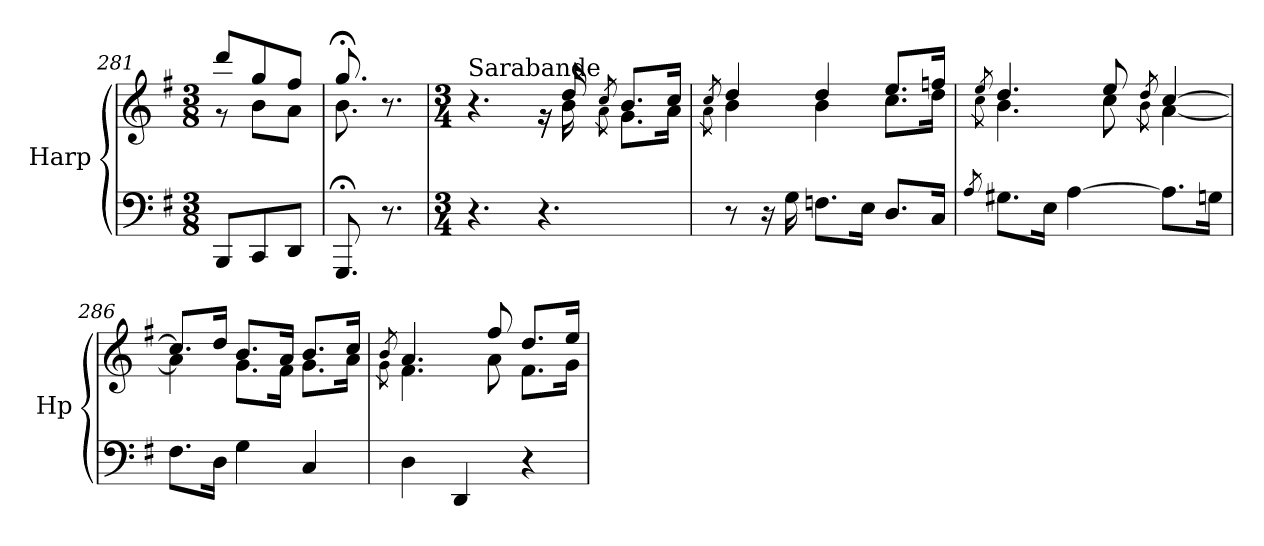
**kern	**kern
*part1	*part1
*staff2	*staff1
*I"Harp	*
*I'Hp	*
*clefF4	*clefG2
*k[f#]	*k[f#]
*M3/8	*M3/8
=281	=281
*	*^
8BBB/L	8ddd/L	8r
8CC/	8gg/	8b\L
8DD/J	8ff#/J	8a\J
=282	=282	=282
8.GGG;</	8.gg;</	8.b\
8.r	8.r	8.ryy
!!LO:PB:g=z	!!
=283	=283	=283
*M3/4	*M3/4	*
!	!LO:TX:a:t=Sarabande	!
4.r	4.r	4.ryy
4.r	16rg	16r
.	16dd/	16b\
.	8qcc/	8qa\
.	8.b/L	8.g\L
.	16cc/Jk	16a\Jk
=284	=284	=284
.	8qcc/	8qa\
8r	4dd/	4b\
16r	.	.
16G\	.	.
8.Fn\L	4dd/	4b\
16E\Jk	.	.
8.D/L	8.ee/L	8.cc\L
16C/Jk	16ffn/Jk	16dd\Jk
=285	=285	=285
8qA/	8qee/	8qcc\
8.G#X\L	4.dd/	4.b\
16E\Jk	.	.
[4A\	.	.
.	8ee/	8cc\
.	8qdd/	8qb\
8.A\L]	[4cc/	[4a\
16Gn\Jk	.	.
=286	=286	=286
8.F#\L	8.cc/L]	4a\]
16D\Jk	16dd/Jk	.
4G\	8.b/L	8.g\L
.	16a/Jk	16f#\Jk
4C/	8.b/L	8.g\L
.	16cc/Jk	16a\Jk
=287	=287	=287
.	8qb/	8qg\
4D\	4.a/	4.f#\
4DD/	.	.
.	8ff#/	8a\
4r	8.dd/L	8.f#\L
.	16ee/Jk	16g\Jk
*	*v	*v
=	=
*-	*-
